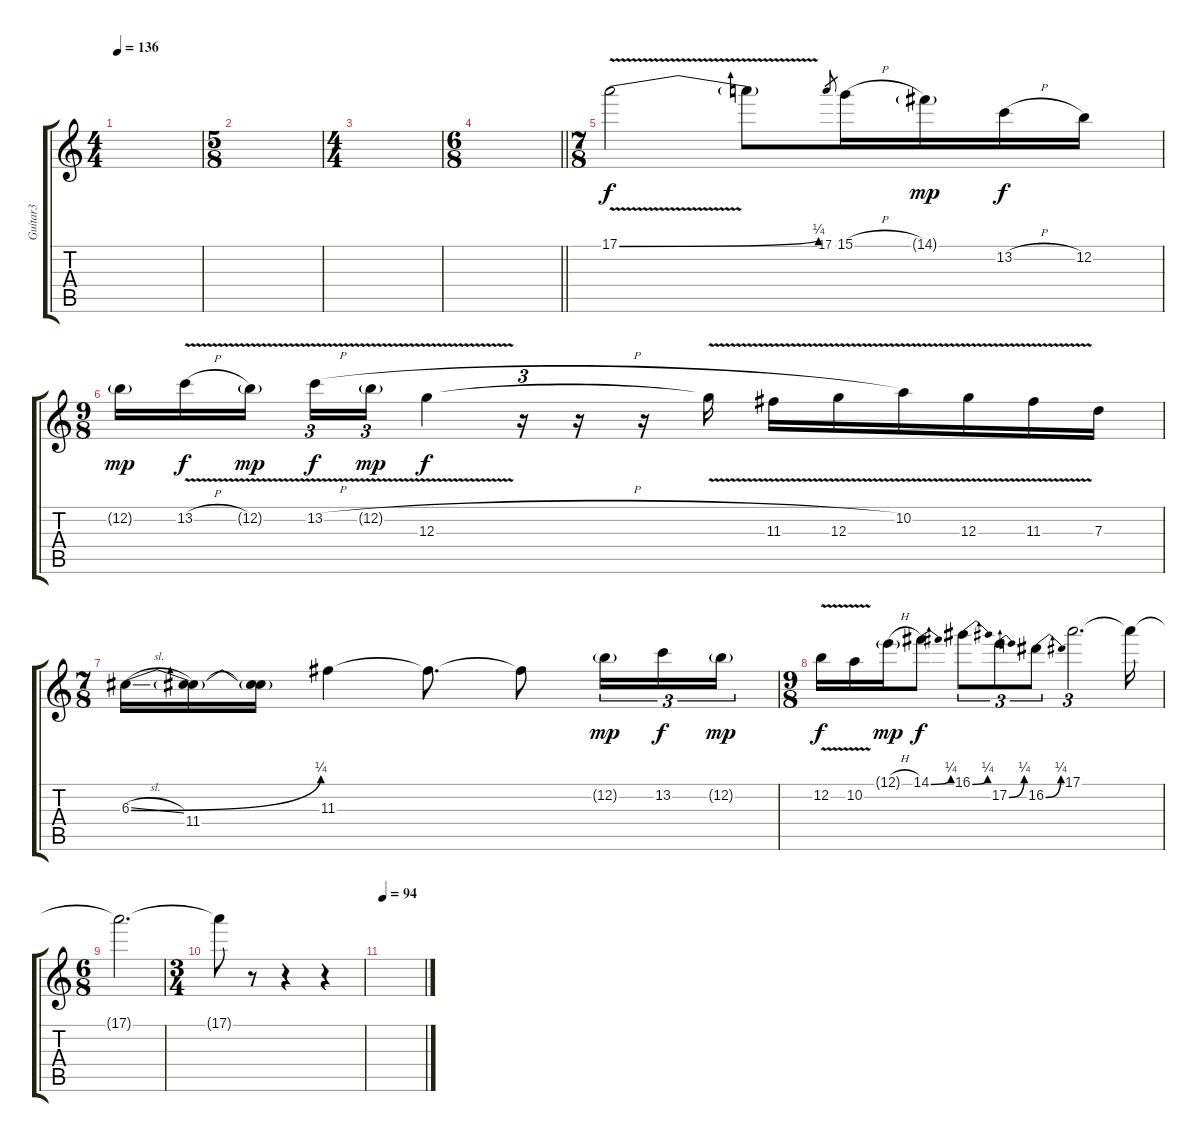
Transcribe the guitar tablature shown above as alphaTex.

\track ("Guitar3" "Guitar3") {instrument overdrivenguitar}
\staff {score tabs}
\tuning (E4 B3 G3 D3 A2 E2) {hide}
\ts (4 4)
\tempo 136
\clef g2
\ks c
|
\ts (5 8)
|
\ts (4 4)
|
\ts (6 8)
\barLineRight lightlight
|
\ts (7 8)
17.1{be (bend 0 0 60 1) v}.2 17.1{t}.8 17.1.8{gr} 15.1{h}.16 14.1{g}.16{dy mp} 13.2{h}.16{dy f} 12.2.16 |
\ts (9 8)
12.2{g}.16{dy mp} 13.2{v h}.16{dy f} 12.2{v g}.16{dy mp beam splitsecondary} 13.2{v h}.16{tu (3 2) dy f} 12.2{v h g}.16{tu (3 2) dy mp} 12.3{v}.4{dy f} r.16{tu (3 2)} r.16 r.16 12.3{t}.16 11.3{v}.16 12.3{v}.16 10.2{v}.16 12.3{v}.16 11.3{v}.16 7.3.16 |
\ts (7 8)
6.3{be (bend 0 0 60 1) sl}.16 (6.3{t} 11.4).16 (6.3{t} 11.4{t}).16 11.3.4 11.3{t}.8{d} 11.3{t}.8 12.2{g}.16{tu (3 2) dy mp} 13.2.16{tu (3 2) dy f} 12.2{g}.16{tu (3 2) dy mp} |
\ts (9 8)
12.2{v}.16{dy f} 10.2{v}.16 12.1{h g}.16{dy mp} 14.1{be (bend 0 0 60 1)}.8{dy f} 16.1{be (bend 0 0 60 1)}.8{tu (3 2)} 17.2{be (bend 0 0 60 1)}.8{tu (3 2)} 16.2{be (bend 0 0 60 1)}.8{tu (3 2)} 17.1.2{d tu (3 2)} 17.1{t}.16 |
\ts (6 8)
17.1{t}.2{d} |
\ts (3 4)
17.1{t}.8 r.8 r.4 r.4 |
\tempo 94
